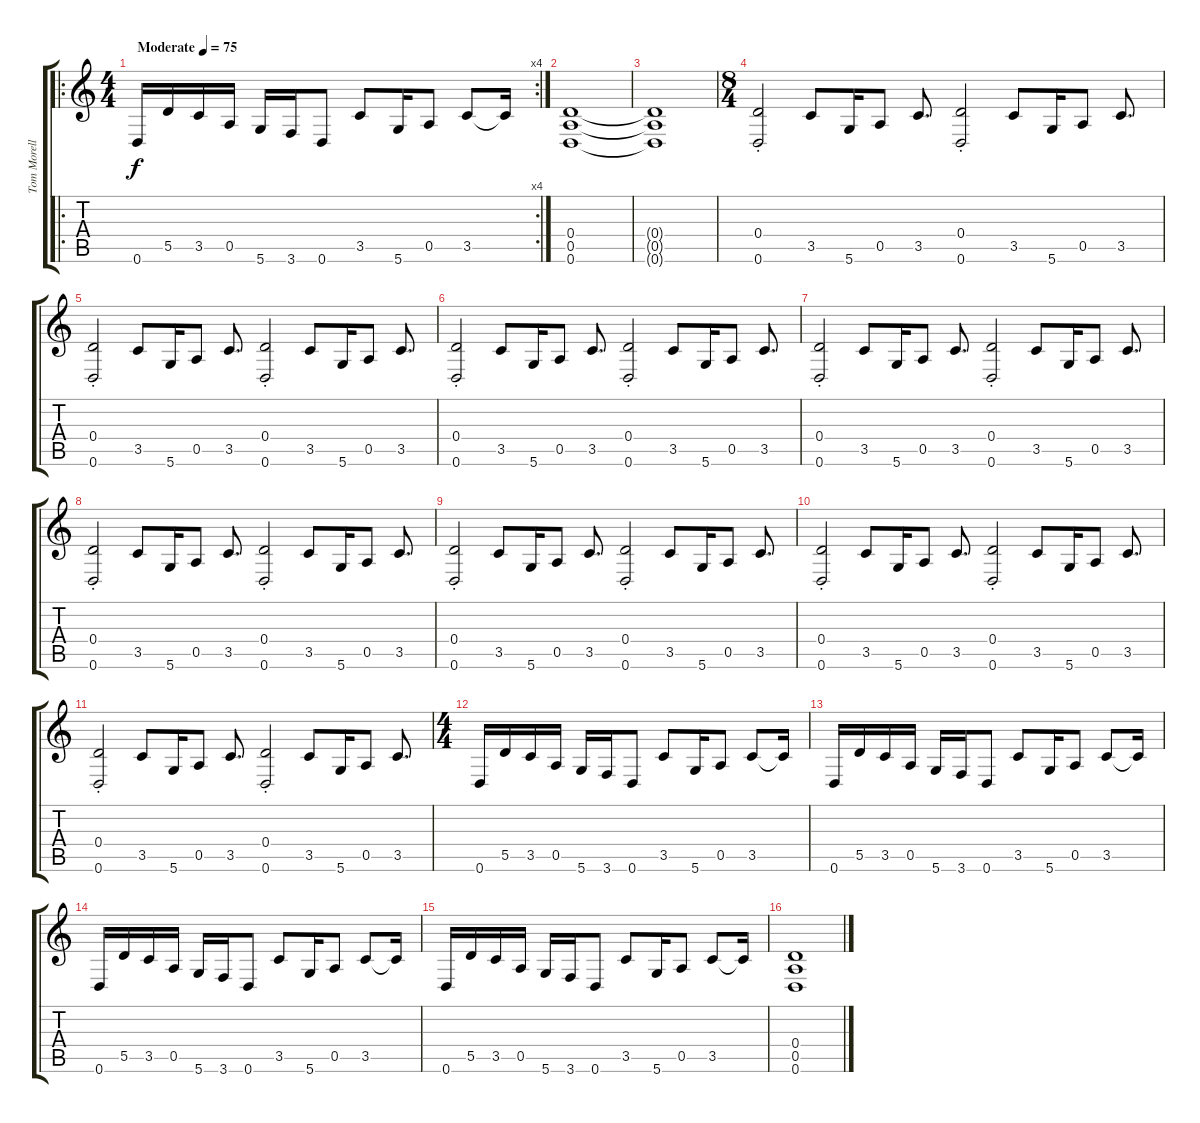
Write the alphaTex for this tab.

\track ("Tom Morello" "Tom Morell") {instrument distortionguitar}
\staff {score tabs}
\tuning (E4 B3 G3 D3 A2 D2) {hide}
\ro
\rc 4
\ts (4 4)
\tempo (75 "Moderate")
\clef g2
\ks c
0.6.16{dy f instrument distortionguitar} 5.5.16 3.5.16 0.5.16 5.6.16 3.6.16 0.6.8 3.5.8 5.6.16 0.5.8 3.5.8 3.5{t}.16 |
(0.4 0.5 0.6).1 |
(0.4{t} 0.5{t} 0.6{t}).1 |
\ts (8 4)
(0.4{st} 0.6{st}).2 3.5.8 5.6.16 0.5.8 3.5.8{d} (0.4{st} 0.6{st}).2 3.5.8 5.6.16 0.5.8 3.5.8{d} |
(0.4{st} 0.6{st}).2 3.5.8 5.6.16 0.5.8 3.5.8{d} (0.4{st} 0.6{st}).2 3.5.8 5.6.16 0.5.8 3.5.8{d} |
(0.4{st} 0.6{st}).2 3.5.8 5.6.16 0.5.8 3.5.8{d} (0.4{st} 0.6{st}).2 3.5.8 5.6.16 0.5.8 3.5.8{d} |
(0.4{st} 0.6{st}).2 3.5.8 5.6.16 0.5.8 3.5.8{d} (0.4{st} 0.6{st}).2 3.5.8 5.6.16 0.5.8 3.5.8{d} |
(0.4{st} 0.6{st}).2 3.5.8 5.6.16 0.5.8 3.5.8{d} (0.4{st} 0.6{st}).2 3.5.8 5.6.16 0.5.8 3.5.8{d} |
(0.4{st} 0.6{st}).2 3.5.8 5.6.16 0.5.8 3.5.8{d} (0.4{st} 0.6{st}).2 3.5.8 5.6.16 0.5.8 3.5.8{d} |
(0.4{st} 0.6{st}).2 3.5.8 5.6.16 0.5.8 3.5.8{d} (0.4{st} 0.6{st}).2 3.5.8 5.6.16 0.5.8 3.5.8{d} |
(0.4{st} 0.6{st}).2 3.5.8 5.6.16 0.5.8 3.5.8{d} (0.4{st} 0.6{st}).2 3.5.8 5.6.16 0.5.8 3.5.8{d} |
\ts (4 4)
0.6.16 5.5.16 3.5.16 0.5.16 5.6.16 3.6.16 0.6.8 3.5.8 5.6.16 0.5.8 3.5.8 3.5{t}.16 |
0.6.16 5.5.16 3.5.16 0.5.16 5.6.16 3.6.16 0.6.8 3.5.8 5.6.16 0.5.8 3.5.8 3.5{t}.16 |
0.6.16 5.5.16 3.5.16 0.5.16 5.6.16 3.6.16 0.6.8 3.5.8 5.6.16 0.5.8 3.5.8 3.5{t}.16 |
0.6.16 5.5.16 3.5.16 0.5.16 5.6.16 3.6.16 0.6.8 3.5.8 5.6.16 0.5.8 3.5.8 3.5{t}.16 |
(0.4 0.5 0.6).1
